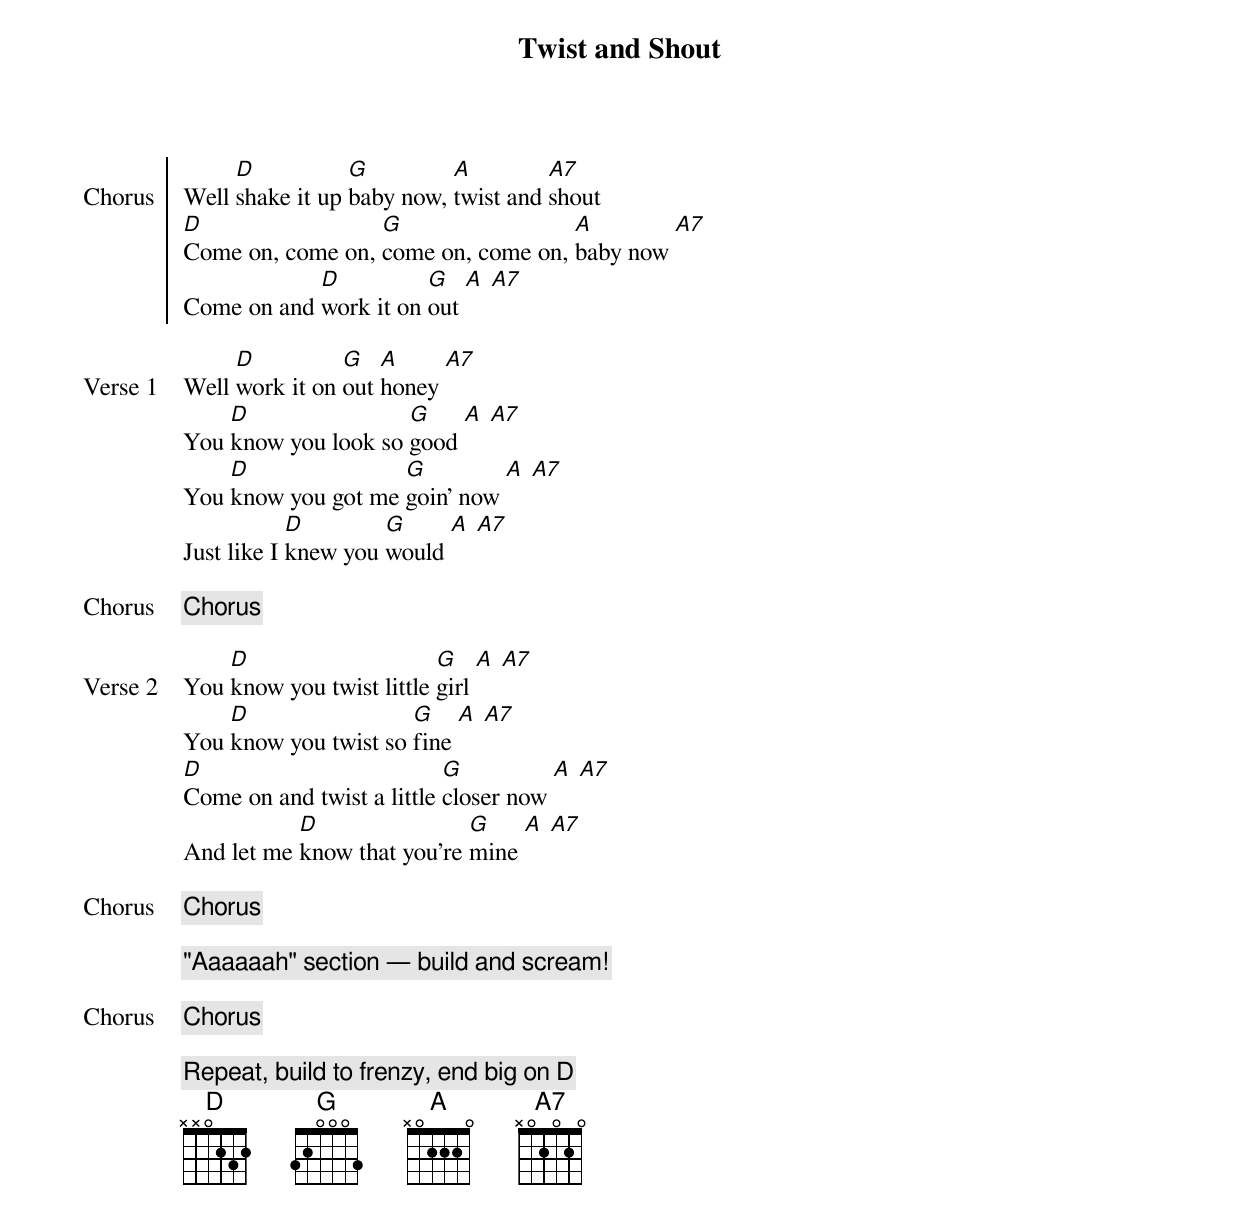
{title: Twist and Shout}
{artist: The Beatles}
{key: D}
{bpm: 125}
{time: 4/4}
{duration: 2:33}
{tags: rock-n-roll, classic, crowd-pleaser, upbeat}

{start_of_chorus: Chorus}
Well [D]shake it up [G]baby now, [A]twist and [A7]shout
[D]Come on, come on, [G]come on, come on, [A]baby now [A7]
Come on and [D]work it on [G]out [A] [A7]
{end_of_chorus}

{start_of_verse: Verse 1}
Well [D]work it on [G]out [A]honey [A7]
You [D]know you look so [G]good [A] [A7]
You [D]know you got me [G]goin' now [A] [A7]
Just like I [D]knew you [G]would [A] [A7]
{end_of_verse}

{chorus}

{start_of_verse: Verse 2}
You [D]know you twist little [G]girl [A] [A7]
You [D]know you twist so [G]fine [A] [A7]
[D]Come on and twist a little [G]closer now [A] [A7]
And let me [D]know that you're [G]mine [A] [A7]
{end_of_verse}

{chorus}

{comment: "Aaaaaah" section — build and scream!}

{chorus}

{comment: Repeat, build to frenzy, end big on D}
